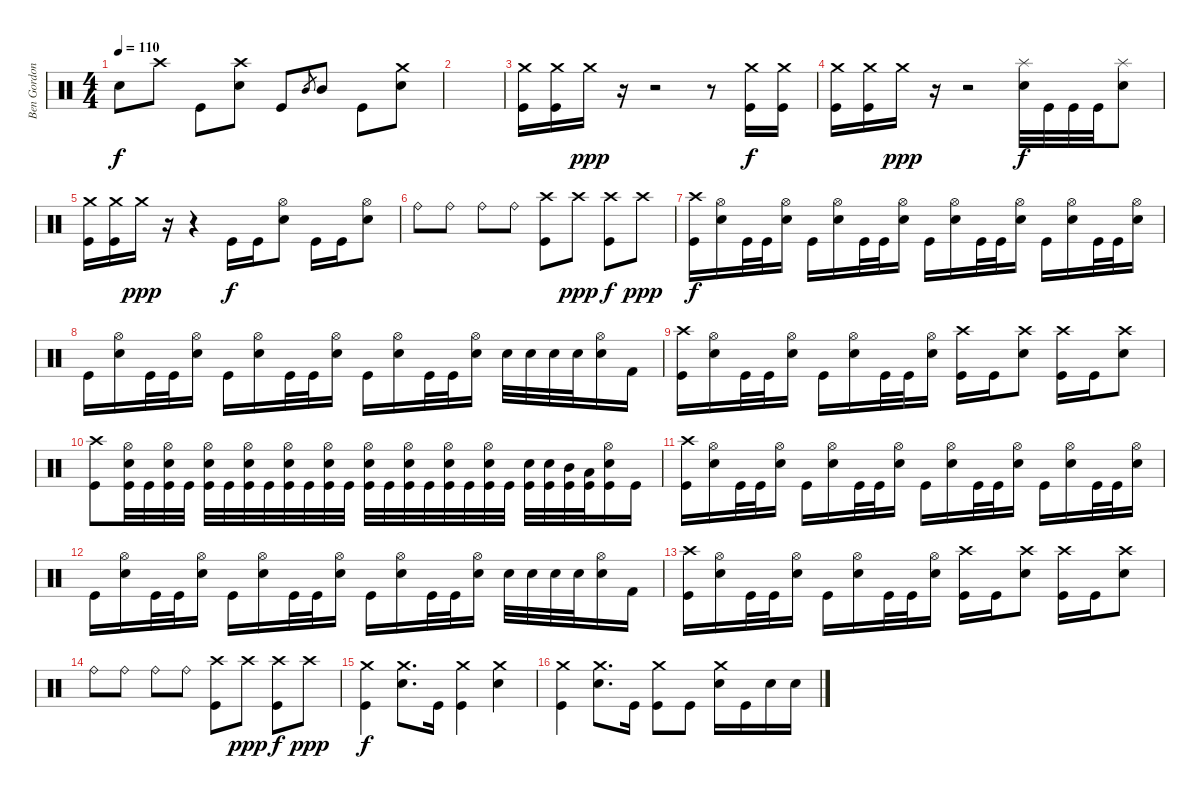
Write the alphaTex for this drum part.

\track ("Ben Gordon" "Ben Gordon") {instrument percussion}
\staff {score}
\articulation defaults
\ts (4 4)
\tempo 110
\clef neutral
\ks c "Electric Snare (hit)".8{dy f} "Crash high (hit)".8 "Kick (hit)".8
("Crash high (hit)" "Electric Snare (hit)").8 "Kick (hit)".8 "Mid Tom (hit)".8{gr} "Mid Tom (hit)".8 "Kick (hit)".8 ("Crash medium (hit)" "Electric Snare (hit)").8 |
|
("Crash medium (hit)" "Kick (hit)").16 ("Crash medium (hit)" "Kick (hit)").16 "Crash medium (hit)".16{dy ppp} r.16 r.2 r.8 ("Crash medium (hit)" "Kick (hit)").16{dy f} ("Crash medium (hit)" "Kick (hit)").16 |
("Crash medium (hit)" "Kick (hit)").16 ("Crash medium (hit)" "Kick (hit)").16 "Crash medium (hit)".16{dy ppp} r.16 r.2 ("Splash (hit)" "Electric Snare (hit)").32{dy f} "Kick (hit)".32 "Kick (hit)".32 "Kick (hit)".32 ("Splash (hit)" "Electric Snare (hit)").8 |
("Crash medium (hit)" "Kick (hit)").16 ("Crash medium (hit)" "Kick (hit)").16 "Crash medium (hit)".16{dy ppp} r.16 r.4 "Kick (hit)".16{dy f} "Kick (hit)".16 ("Hi-Hat (open)" "Electric Snare (hit)").8 "Kick (hit)".16 "Kick (hit)".16 ("Hi-Hat (open)" "Electric Snare (hit)").8 |
"Ride (bell)".8 "Ride (bell)".8 "Ride (bell)".8 "Ride (bell)".8 ("Crash high (hit)" "Kick (hit)").8 "Crash high (hit)".8{dy ppp} ("Crash high (hit)" "Kick (hit)").8{dy f} "Crash high (hit)".8{dy ppp} |
("Crash high (hit)" "Kick (hit)").16{dy f} ("Hi-Hat (open)" "Electric Snare (hit)").16 "Kick (hit)".32 "Kick (hit)".32 ("Hi-Hat (open)" "Electric Snare (hit)").16 "Kick (hit)".16 ("Hi-Hat (open)" "Electric Snare (hit)").16 "Kick (hit)".32 "Kick (hit)".32 ("Hi-Hat (open)" "Electric Snare (hit)").16 "Kick (hit)".16 ("Hi-Hat (open)" "Electric Snare (hit)").16 "Kick (hit)".32 "Kick (hit)".32 ("Hi-Hat (open)" "Electric Snare (hit)").16 "Kick (hit)".16 ("Hi-Hat (open)" "Electric Snare (hit)").16 "Kick (hit)".32 "Kick (hit)".32 ("Hi-Hat (open)" "Electric Snare (hit)").16 |
"Kick (hit)".16 ("Hi-Hat (open)" "Electric Snare (hit)").16 "Kick (hit)".32 "Kick (hit)".32 ("Hi-Hat (open)" "Electric Snare (hit)").16 "Kick (hit)".16 ("Hi-Hat (open)" "Electric Snare (hit)").16 "Kick (hit)".32 "Kick (hit)".32 ("Hi-Hat (open)" "Electric Snare (hit)").16 "Kick (hit)".16 ("Hi-Hat (open)" "Electric Snare (hit)").16 "Kick (hit)".32 "Kick (hit)".32 ("Hi-Hat (open)" "Electric Snare (hit)").16 "Electric Snare (hit)".32 "Electric Snare (hit)".32 "Electric Snare (hit)".32 "Electric Snare (hit)".32 ("Hi-Hat (open)" "Electric Snare (hit)").16 "Kick (hit) 2".16 |
("Crash high (hit)" "Kick (hit)").16 ("Hi-Hat (open)" "Electric Snare (hit)").16 "Kick (hit)".32 "Kick (hit)".32 ("Hi-Hat (open)" "Electric Snare (hit)").16 "Kick (hit)".16 ("Hi-Hat (open)" "Electric Snare (hit)").16 "Kick (hit)".32 "Kick (hit)".32 ("Hi-Hat (open)" "Electric Snare (hit)").16 ("Crash high (hit)" "Kick (hit)").16 "Kick (hit)".16 ("Crash high (hit)" "Electric Snare (hit)").8 ("Crash high (hit)" "Kick (hit)").16 "Kick (hit)".16 ("Crash high (hit)" "Electric Snare (hit)").8 |
("Crash high (hit)" "Kick (hit)").8 ("Hi-Hat (open)" "Electric Snare (hit)" "Kick (hit)").32 "Kick (hit)".32 ("Hi-Hat (open)" "Electric Snare (hit)" "Kick (hit)").32 "Kick (hit)".32 ("Hi-Hat (open)" "Electric Snare (hit)" "Kick (hit)").32 "Kick (hit)".32 ("Hi-Hat (open)" "Electric Snare (hit)" "Kick (hit)").32 "Kick (hit)".32 ("Hi-Hat (open)" "Electric Snare (hit)" "Kick (hit)").32 "Kick (hit)".32 ("Hi-Hat (open)" "Electric Snare (hit)" "Kick (hit)").32 "Kick (hit)".32 ("Hi-Hat (open)" "Electric Snare (hit)" "Kick (hit)").32 "Kick (hit)".32 ("Hi-Hat (open)" "Electric Snare (hit)" "Kick (hit)").32 "Kick (hit)".32 ("Hi-Hat (open)" "Electric Snare (hit)" "Kick (hit)").32 "Kick (hit)".32 ("Hi-Hat (open)" "Electric Snare (hit)" "Kick (hit)").32 "Kick (hit)".32 ("Electric Snare (hit)" "Kick (hit)").32 ("Electric Snare (hit)" "Kick (hit)").32 ("Mid Tom (hit)" "Kick (hit)").32 ("Low Tom (hit)" "Kick (hit)").32 ("Hi-Hat (open)" "Electric Snare (hit)" "Kick (hit)").16 "Kick (hit)".16 |
("Crash high (hit)" "Kick (hit)").16 ("Hi-Hat (open)" "Electric Snare (hit)").16 "Kick (hit)".32 "Kick (hit)".32 ("Hi-Hat (open)" "Electric Snare (hit)").16 "Kick (hit)".16 ("Hi-Hat (open)" "Electric Snare (hit)").16 "Kick (hit)".32 "Kick (hit)".32 ("Hi-Hat (open)" "Electric Snare (hit)").16 "Kick (hit)".16 ("Hi-Hat (open)" "Electric Snare (hit)").16 "Kick (hit)".32 "Kick (hit)".32 ("Hi-Hat (open)" "Electric Snare (hit)").16 "Kick (hit)".16 ("Hi-Hat (open)" "Electric Snare (hit)").16 "Kick (hit)".32 "Kick (hit)".32 ("Hi-Hat (open)" "Electric Snare (hit)").16 |
"Kick (hit)".16 ("Hi-Hat (open)" "Electric Snare (hit)").16 "Kick (hit)".32 "Kick (hit)".32 ("Hi-Hat (open)" "Electric Snare (hit)").16 "Kick (hit)".16 ("Hi-Hat (open)" "Electric Snare (hit)").16 "Kick (hit)".32 "Kick (hit)".32 ("Hi-Hat (open)" "Electric Snare (hit)").16 "Kick (hit)".16 ("Hi-Hat (open)" "Electric Snare (hit)").16 "Kick (hit)".32 "Kick (hit)".32 ("Hi-Hat (open)" "Electric Snare (hit)").16 "Electric Snare (hit)".32 "Electric Snare (hit)".32 "Electric Snare (hit)".32 "Electric Snare (hit)".32 ("Hi-Hat (open)" "Electric Snare (hit)").16 "Kick (hit) 2".16 |
("Crash high (hit)" "Kick (hit)").16 ("Hi-Hat (open)" "Electric Snare (hit)").16 "Kick (hit)".32 "Kick (hit)".32 ("Hi-Hat (open)" "Electric Snare (hit)").16 "Kick (hit)".16 ("Hi-Hat (open)" "Electric Snare (hit)").16 "Kick (hit)".32 "Kick (hit)".32 ("Hi-Hat (open)" "Electric Snare (hit)").16 ("Crash high (hit)" "Kick (hit)").16 "Kick (hit)".16 ("Crash high (hit)" "Electric Snare (hit)").8 ("Crash high (hit)" "Kick (hit)").16 "Kick (hit)".16 ("Crash high (hit)" "Electric Snare (hit)").8 |
"Ride (bell)".8 "Ride (bell)".8 "Ride (bell)".8 "Ride (bell)".8 ("Crash high (hit)" "Kick (hit)").8 "Crash high (hit)".8{dy ppp} ("Crash high (hit)" "Kick (hit)").8{dy f} "Crash high (hit)".8{dy ppp} |
("Crash medium (hit)" "Kick (hit)").4{dy f} ("Crash medium (hit)" "Electric Snare (hit)").8{d} "Kick (hit)".16 ("Crash medium (hit)" "Kick (hit)").4 ("Crash medium (hit)" "Electric Snare (hit)").4 |
("Crash medium (hit)" "Kick (hit)").4 ("Crash medium (hit)" "Electric Snare (hit)").8{d} "Kick (hit)".16 ("Crash medium (hit)" "Kick (hit)").8 "Kick (hit)".8 ("Crash medium (hit)" "Electric Snare (hit)").16 "Kick (hit)".16 "Electric Snare (hit)".16 "Electric Snare (hit)".16
